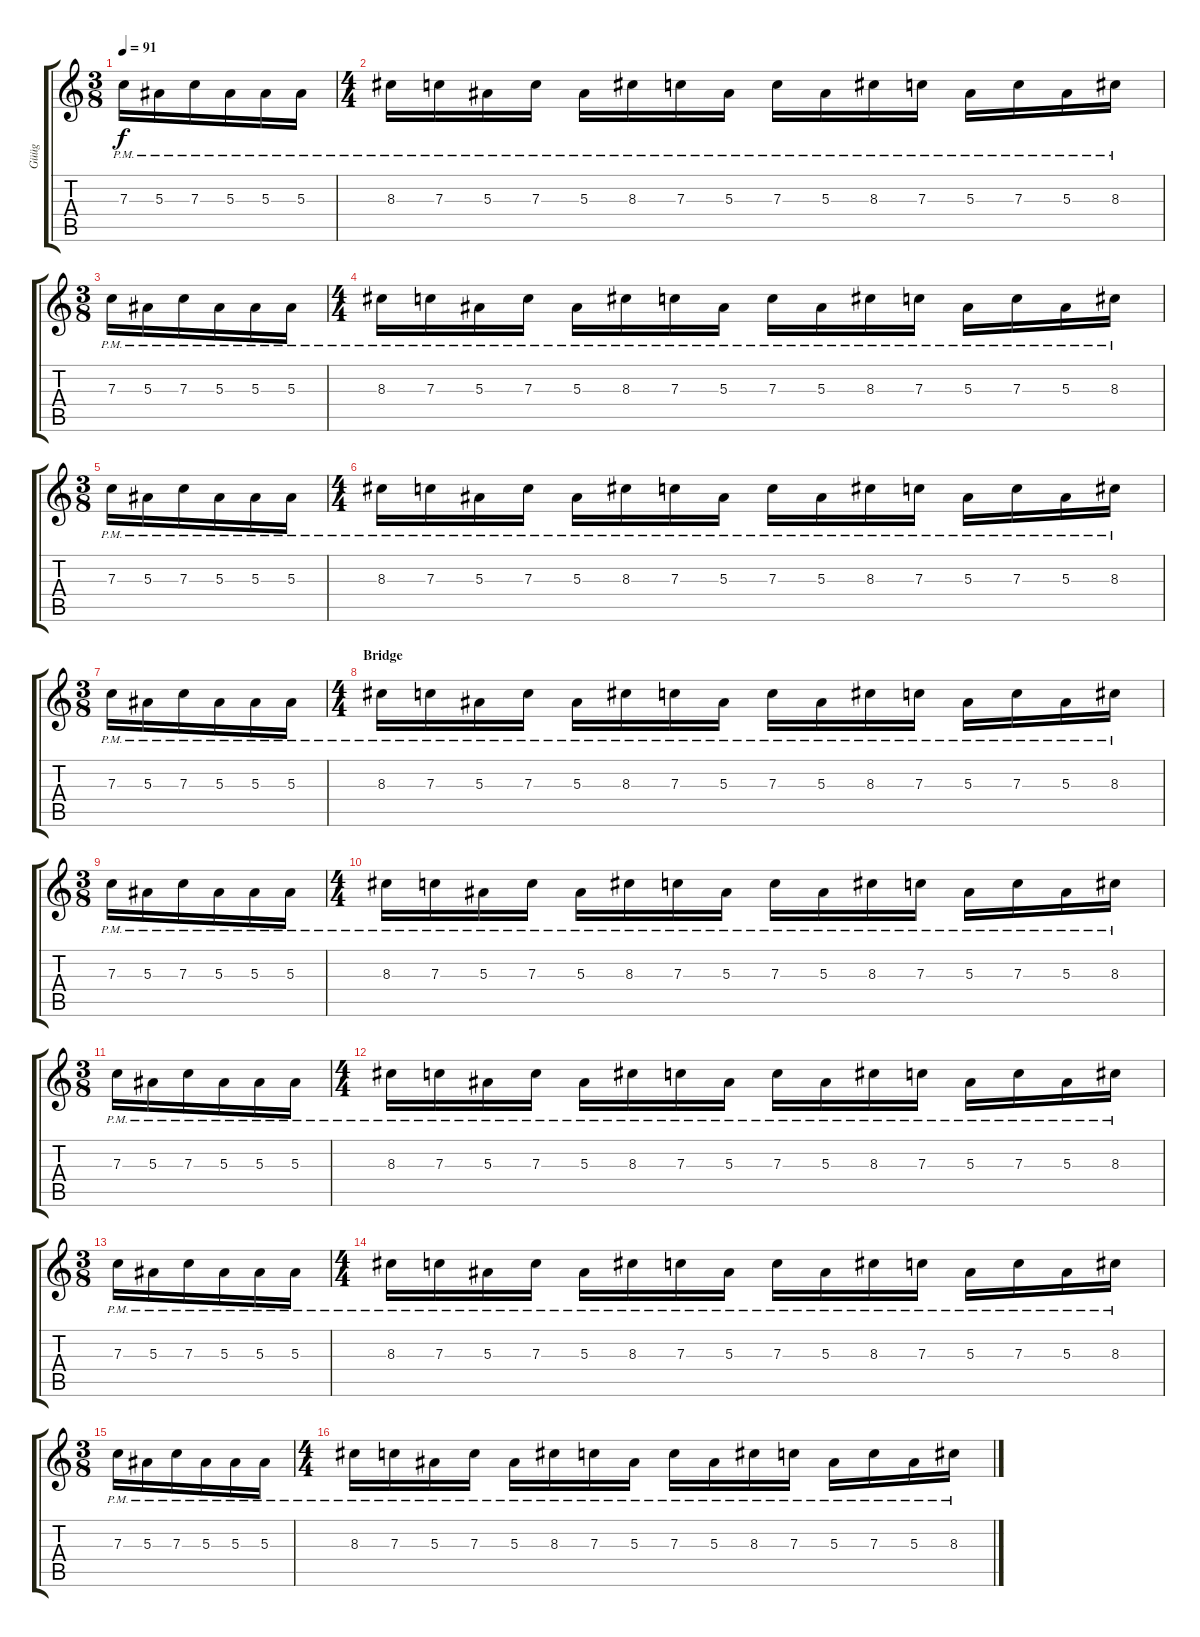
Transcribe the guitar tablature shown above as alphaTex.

\track ("Güüg" "Güüg") {instrument distortionguitar}
\staff {score tabs}
\tuning (D4 A3 F3 C3 G2 C2) {hide}
\ts (3 8)
\tempo 91
\clef g2
\ks c
7.3{pm}.16{dy f} 5.3{pm}.16 7.3{pm}.16 5.3{pm}.16 5.3{pm}.16 5.3{pm}.16 |
\ts (4 4)
8.3{pm}.16 7.3{pm}.16 5.3{pm}.16 7.3{pm}.16 5.3{pm}.16 8.3{pm}.16 7.3{pm}.16 5.3{pm}.16 7.3{pm}.16 5.3{pm}.16 8.3{pm}.16 7.3{pm}.16 5.3{pm}.16 7.3{pm}.16 5.3{pm}.16 8.3{pm}.16 |
\ts (3 8)
7.3{pm}.16 5.3{pm}.16 7.3{pm}.16 5.3{pm}.16 5.3{pm}.16 5.3{pm}.16 |
\ts (4 4)
8.3{pm}.16 7.3{pm}.16 5.3{pm}.16 7.3{pm}.16 5.3{pm}.16 8.3{pm}.16 7.3{pm}.16 5.3{pm}.16 7.3{pm}.16 5.3{pm}.16 8.3{pm}.16 7.3{pm}.16 5.3{pm}.16 7.3{pm}.16 5.3{pm}.16 8.3{pm}.16 |
\ts (3 8)
7.3{pm}.16 5.3{pm}.16 7.3{pm}.16 5.3{pm}.16 5.3{pm}.16 5.3{pm}.16 |
\ts (4 4)
8.3{pm}.16 7.3{pm}.16 5.3{pm}.16 7.3{pm}.16 5.3{pm}.16 8.3{pm}.16 7.3{pm}.16 5.3{pm}.16 7.3{pm}.16 5.3{pm}.16 8.3{pm}.16 7.3{pm}.16 5.3{pm}.16 7.3{pm}.16 5.3{pm}.16 8.3{pm}.16 |
\ts (3 8)
7.3{pm}.16 5.3{pm}.16 7.3{pm}.16 5.3{pm}.16 5.3{pm}.16 5.3{pm}.16 |
\ts (4 4)
\section ("" "Bridge")
8.3{pm}.16 7.3{pm}.16 5.3{pm}.16 7.3{pm}.16 5.3{pm}.16 8.3{pm}.16 7.3{pm}.16 5.3{pm}.16 7.3{pm}.16 5.3{pm}.16 8.3{pm}.16 7.3{pm}.16 5.3{pm}.16 7.3{pm}.16 5.3{pm}.16 8.3{pm}.16 |
\ts (3 8)
7.3{pm}.16 5.3{pm}.16 7.3{pm}.16 5.3{pm}.16 5.3{pm}.16 5.3{pm}.16 |
\ts (4 4)
8.3{pm}.16 7.3{pm}.16 5.3{pm}.16 7.3{pm}.16 5.3{pm}.16 8.3{pm}.16 7.3{pm}.16 5.3{pm}.16 7.3{pm}.16 5.3{pm}.16 8.3{pm}.16 7.3{pm}.16 5.3{pm}.16 7.3{pm}.16 5.3{pm}.16 8.3{pm}.16 |
\ts (3 8)
7.3{pm}.16 5.3{pm}.16 7.3{pm}.16 5.3{pm}.16 5.3{pm}.16 5.3{pm}.16 |
\ts (4 4)
8.3{pm}.16 7.3{pm}.16 5.3{pm}.16 7.3{pm}.16 5.3{pm}.16 8.3{pm}.16 7.3{pm}.16 5.3{pm}.16 7.3{pm}.16 5.3{pm}.16 8.3{pm}.16 7.3{pm}.16 5.3{pm}.16 7.3{pm}.16 5.3{pm}.16 8.3{pm}.16 |
\ts (3 8)
7.3{pm}.16 5.3{pm}.16 7.3{pm}.16 5.3{pm}.16 5.3{pm}.16 5.3{pm}.16 |
\ts (4 4)
8.3{pm}.16 7.3{pm}.16 5.3{pm}.16 7.3{pm}.16 5.3{pm}.16 8.3{pm}.16 7.3{pm}.16 5.3{pm}.16 7.3{pm}.16 5.3{pm}.16 8.3{pm}.16 7.3{pm}.16 5.3{pm}.16 7.3{pm}.16 5.3{pm}.16 8.3{pm}.16 |
\ts (3 8)
7.3{pm}.16 5.3{pm}.16 7.3{pm}.16 5.3{pm}.16 5.3{pm}.16 5.3{pm}.16 |
\ts (4 4)
8.3{pm}.16 7.3{pm}.16 5.3{pm}.16 7.3{pm}.16 5.3{pm}.16 8.3{pm}.16 7.3{pm}.16 5.3{pm}.16 7.3{pm}.16 5.3{pm}.16 8.3{pm}.16 7.3{pm}.16 5.3{pm}.16 7.3{pm}.16 5.3{pm}.16 8.3{pm}.16
